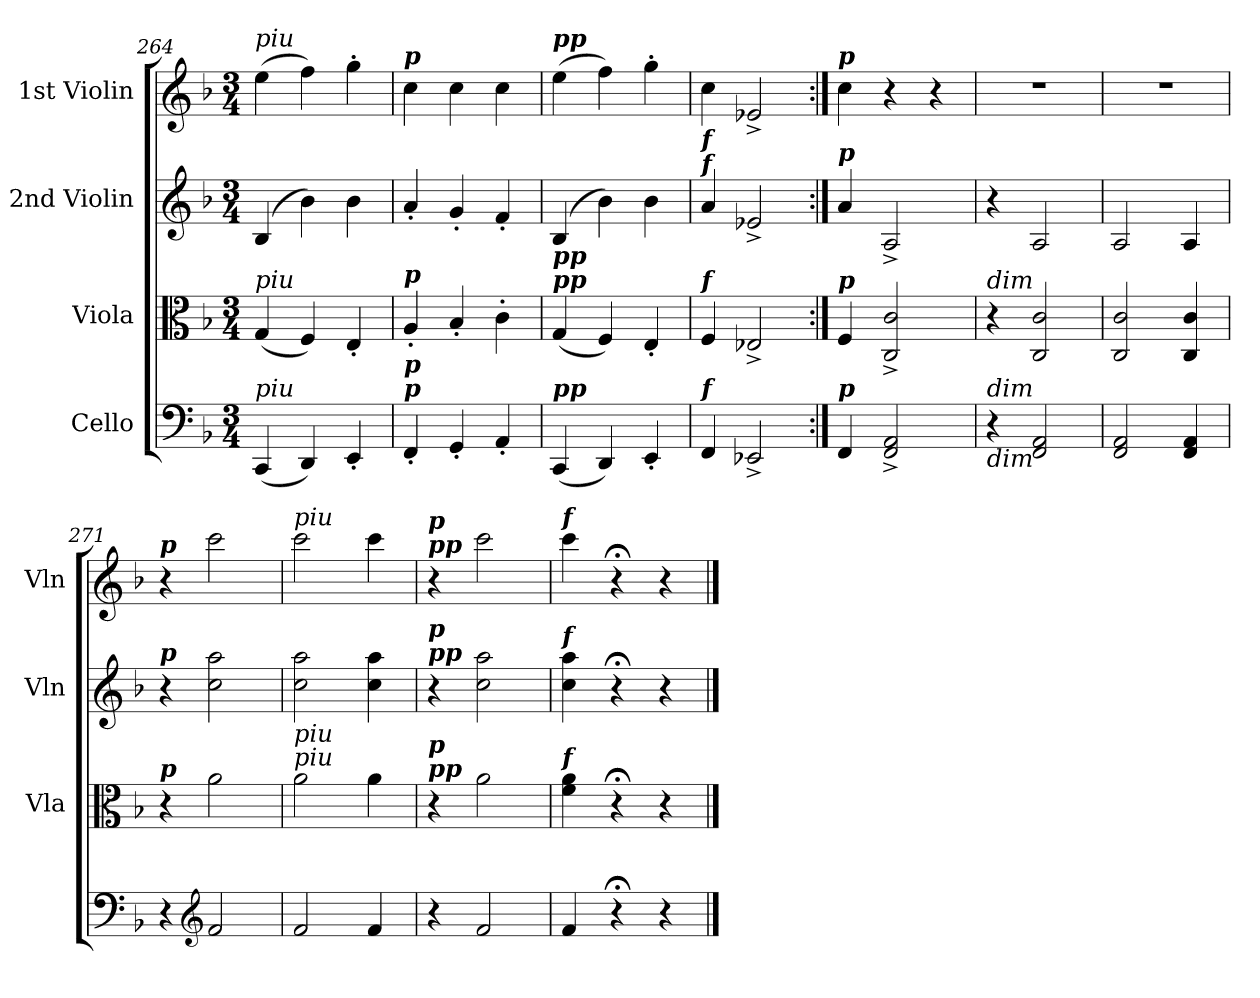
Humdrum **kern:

**kern	**kern	**kern	**kern
*part4	*part3	*part2	*part1
*staff4	*staff3	*staff2	*staff1
*I"Cello	*I"Viola	*I"2nd Violin	*I"1st Violin
*	*I'Vla	*I'Vln	*I'Vln
*clefF4	*clefC3	*clefG2	*clefG2
*k[b-]	*k[b-]	*k[b-]	*k[b-]
*F:	*F:	*F:	*F:
*M3/4	*M3/4	*M3/4	*M3/4
=264	=264	=264	=264
!	!	!	!LO:TX:a:i:t=piu
!	!LO:TX:a:i:t=piu	!	!
!LO:TX:a:i:t=piu	!	!	!
(4CC	(4G	(4B-	(4ee
4DD)	4F)	4b-)	4ff)
4EE'	4E'	4b-	4gg'
=265	=265	=265	=265
!	!	!	!LO:TX:a:Bi:t=p
!	!LO:TX:a:Bi:t=p	!	!
!LO:TX:a:Bi:t=p	!	!	!
!LO:TX:a:Bi:t=p	!	!	!
4FF'	4A'	4a'	4cc
4GG'	4B-'	4g'	4cc
4AA'	4c'	4f'	4cc
=266	=266	=266	=266
!	!	!	!LO:TX:a:Bi:t=pp
!	!LO:TX:a:Bi:t=pp	!	!
!	!LO:TX:a:Bi:t=pp	!	!
!LO:TX:a:Bi:t=pp	!	!	!
(4CC	(4G	(4B-	(4ee
4DD)	4F)	4b-)	4ff)
4EE'	4E'	4b-	4gg'
=267	=267	=267	=267
!	!	!LO:TX:a:Bi:t=f	!
!	!	!LO:TX:a:Bi:t=f	!
!	!LO:TX:a:Bi:t=f	!	!
!LO:TX:a:Bi:t=f	!	!	!
4FF	4F	4a	4cc
2EE-X^	2E-X^	2e-X^	2e-X^
=268:|!	=268:|!	=268:|!	=268:|!
!	!	!	!LO:TX:a:Bi:t=p
!	!	!LO:TX:a:Bi:t=p	!
!	!LO:TX:a:Bi:t=p	!	!
!LO:TX:a:Bi:t=p	!	!	!
4FF	4F	4a	4cc
2FF^ 2AA^	2C^ 2c^	2A^	4r
.	.	.	4r
=269	=269	=269	=269
!	!LO:TX:a:i:t=dim	!	!
!LO:TX:b:i:t=dim	!	!	!
!LO:TX:a:i:t=dim	!	!	!
4r	4r	4r	2.r
2FF 2AA	2C 2c	2A	.
=270	=270	=270	=270
2FF 2AA	2C 2c	2A	2.r
4FF 4AA	4C 4c	4A	.
=271	=271	=271	=271
!	!	!	!LO:TX:a:Bi:t=p
!	!	!LO:TX:a:Bi:t=p	!
!	!LO:TX:a:Bi:t=p	!	!
4r	4r	4r	4r
*clefG2	*	*	*
2f	2a	2cc 2aa	2ccc
=272	=272	=272	=272
!	!	!	!LO:TX:a:i:t=piu
!	!LO:TX:a:i:t=piu	!	!
!	!LO:TX:a:i:t=piu	!	!
2f	2a	2cc 2aa	2ccc
4f	4a	4cc 4aa	4ccc
=273	=273	=273	=273
!	!	!	!LO:TX:a:Bi:t=pp
!	!	!	!LO:TX:a:Bi:t=p
!	!	!LO:TX:a:Bi:t=pp	!
!	!	!LO:TX:a:Bi:t=p	!
!	!LO:TX:a:Bi:t=pp	!	!
!	!LO:TX:a:Bi:t=p	!	!
4r	4r	4r	4r
2f	2a	2cc 2aa	2ccc
=274	=274	=274	=274
!	!	!	!LO:TX:a:Bi:t=f
!	!	!LO:TX:a:Bi:t=f	!
!	!LO:TX:a:Bi:t=f	!	!
4f	4f 4a	4cc 4aa	4ccc
4r;<	4r;<	4r;<	4r;<
4r	4r	4r	4r
==	==	==	==
*-	*-	*-	*-
